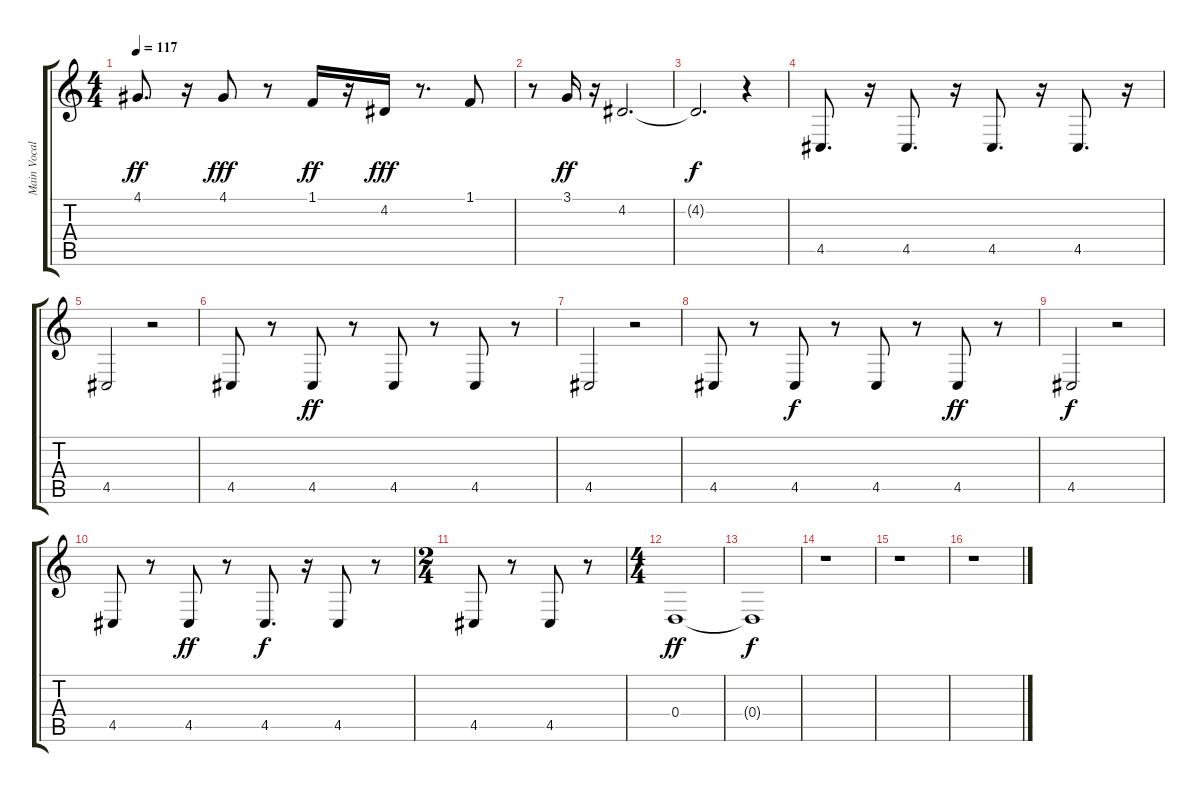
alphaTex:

\track ("Main Vocal" "Main Vocal") {instrument synthvoice}
\staff {score tabs}
\tuning (E4 B3 G3 D3 A2 E2) {hide}
\ts (4 4)
\tempo 117
\clef g2
\ks c
4.1.8{d dy ff} r.16 4.1.8{dy fff} r.8 1.1.16{dy ff} r.16 4.2.16{dy fff} r.8{d} 1.1.8 |
r.8 3.1.16{dy ff} r.16 4.2.2{d} |
4.2{t}.2{d dy f} r.4 |
4.5.8{d} r.16 4.5.8{d} r.16 4.5.8{d} r.16 4.5.8{d} r.16 |
4.5.2 r.2 |
4.5.8 r.8 4.5.8{dy ff} r.8 4.5.8 r.8 4.5.8 r.8 |
4.5.2 r.2 |
4.5.8 r.8 4.5.8{dy f} r.8 4.5.8 r.8 4.5.8{dy ff} r.8 |
4.5.2{dy f} r.2 |
4.5.8 r.8 4.5.8{dy ff} r.8 4.5.8{d dy f} r.16 4.5.8 r.8 |
\ts (2 4)
4.5.8 r.8 4.5.8 r.8 |
\ts (4 4)
0.4.1{dy ff} |
0.4{t}.1{dy f} |
r.1 |
r.1 |
r.1
